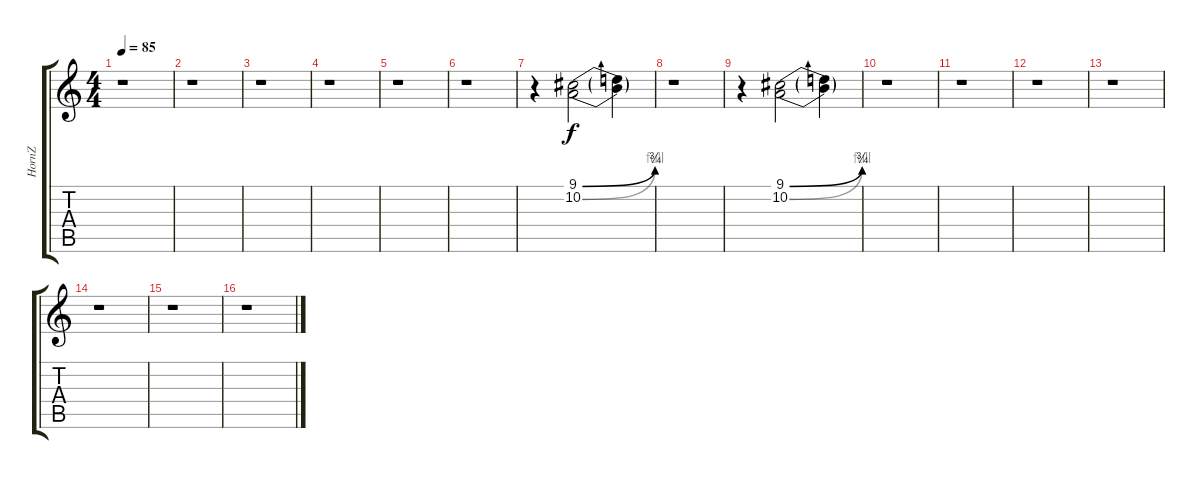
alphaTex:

\track ("HornZ" "HornZ") {instrument trumpet}
\staff {score tabs}
\tuning (E4 B3 G3 D3 A2 E2) {hide}
\ts (4 4)
\tempo 85
\clef g2
\ks c
r.1{dy f} |
r.1 |
r.1 |
r.1 |
r.1 |
r.1 |
r.4 (9.1{be (bend 0 0 60 3)} 10.2{be (bend 0 0 60 4)}).2 (9.1{t} 10.2{t}).4 |
r.1 |
r.4 (9.1{be (bend 0 0 60 3)} 10.2{be (bend 0 0 60 4)}).2 (9.1{t} 10.2{t}).4 |
r.1 |
r.1 |
r.1 |
r.1 |
r.1 |
r.1 |
r.1
